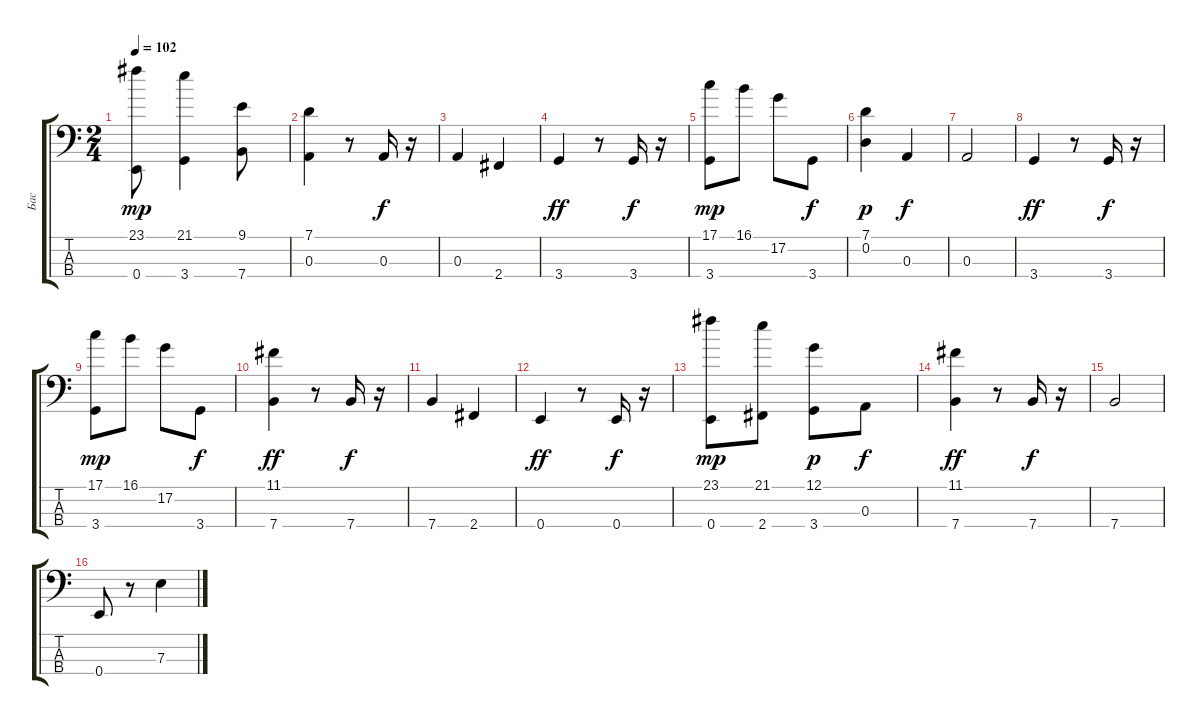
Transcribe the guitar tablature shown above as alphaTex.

\track ("Бас" "Бас") {instrument fretlessbass}
\staff {score tabs}
\tuning (G2 D2 A1 E1) {hide}
\ts (2 4)
\tempo 102
\clef f4
\ks c
(23.1 0.4).8{dy mp} (21.1 3.4).4 (9.1 7.4).8 |
(7.1 0.3).4 r.8 0.3.16{dy f} r.16 |
0.3.4 2.4.4 |
3.4.4{dy ff volume 16} r.8 3.4.16{dy f} r.16 |
(17.1 3.4).8{dy mp} 16.1.8 17.2.8 3.4.8{dy f} |
(7.1 0.2).4{dy p} 0.3.4{dy f} |
0.3.2 |
3.4.4{dy ff} r.8 3.4.16{dy f} r.16 |
(17.1 3.4).8{dy mp} 16.1.8 17.2.8 3.4.8{dy f} |
(11.1 7.4).4{dy ff} r.8 7.4.16{dy f} r.16 |
7.4.4 2.4.4 |
0.4.4{dy ff volume 16} r.8 0.4.16{dy f} r.16 |
(23.1 0.4).8{dy mp} (21.1 2.4).8 (12.1 3.4).8{dy p} 0.3.8{dy f} |
(11.1 7.4).4{dy ff} r.8 7.4.16{dy f} r.16 |
7.4.2 |
0.4.8 r.8 7.3.4
